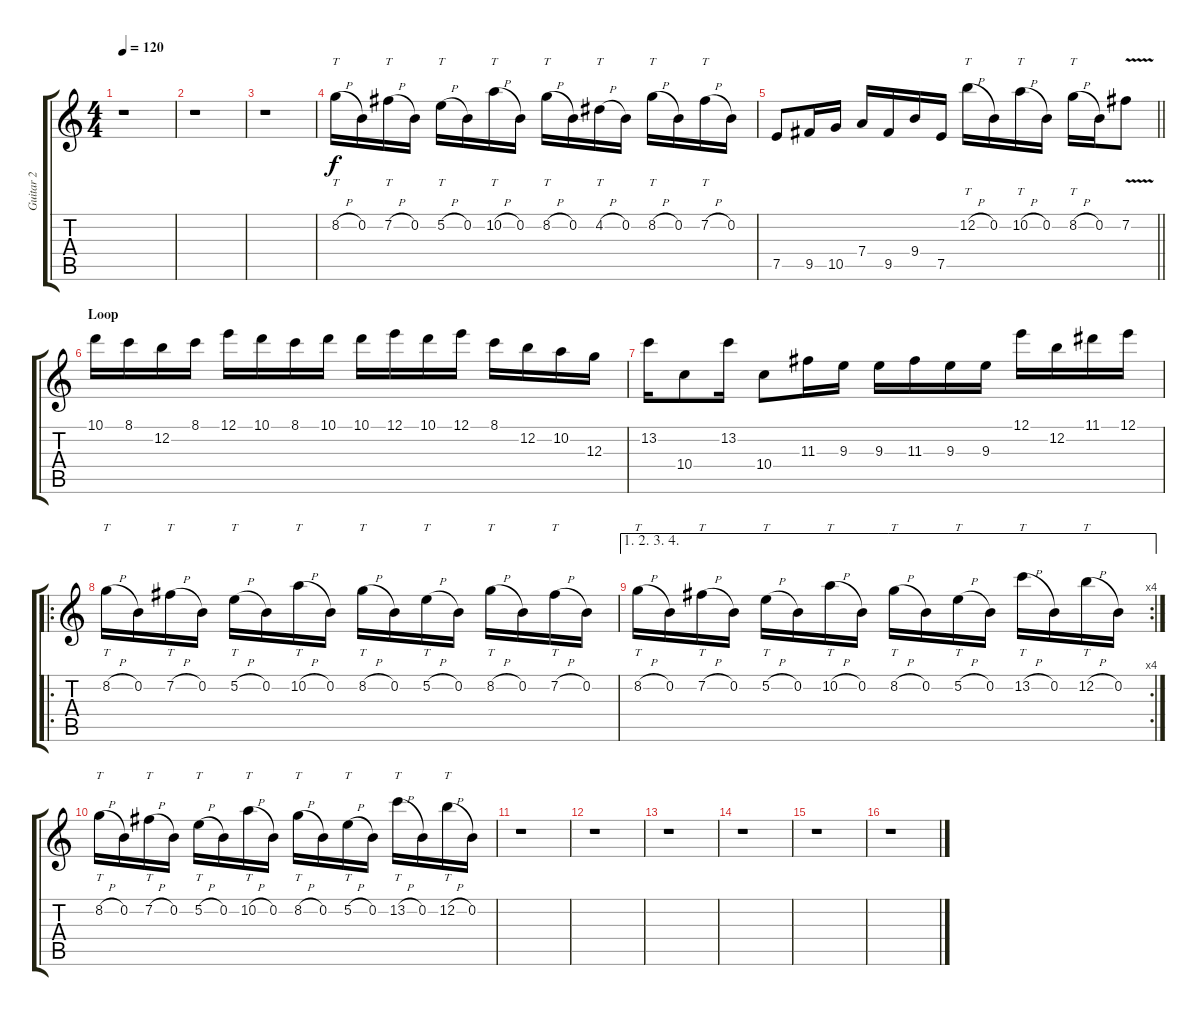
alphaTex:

\track ("Guitar 2" "Guitar 2") {instrument overdrivenguitar}
\staff {score tabs}
\tuning (E4 B3 G3 D3 A2 E2) {hide}
\ts (4 4)
\tempo 120
\clef g2
\ks c
r.1{dy f} |
r.1 |
r.1 |
8.2{h}.16{tt} 0.2.16 7.2{h}.16{tt} 0.2.16 5.2{h}.16{tt} 0.2.16 10.2{h}.16{tt} 0.2.16 8.2{h}.16{tt} 0.2.16 4.2{h}.16{tt} 0.2.16 8.2{h}.16{tt} 0.2.16 7.2{h}.16{tt} 0.2.16 |
\barLineRight lightlight
7.5.8 9.5.16 10.5.16 7.4.16 9.5.16 9.4.16 7.5.16 12.2{h}.16{tt} 0.2.16 10.2{h}.16{tt} 0.2.16 8.2{h}.16{tt} 0.2.16 7.2{v}.8 |
\section ("" "Loop")
10.1.16 8.1.16 12.2.16 8.1.16 12.1.16 10.1.16 8.1.16 10.1.16 10.1.16 12.1.16 10.1.16 12.1.16 8.1.16 12.2.16 10.2.16 12.3.16 |
13.2.16 10.4.8 13.2.16 10.4.8 11.3.16 9.3.16 9.3.16 11.3.16 9.3.16 9.3.16 12.1.16 12.2.16 11.1.16 12.1.16 |
\ro
8.2{h}.16{tt} 0.2.16 7.2{h}.16{tt} 0.2.16 5.2{h}.16{tt} 0.2.16 10.2{h}.16{tt} 0.2.16 8.2{h}.16{tt} 0.2.16 5.2{h}.16{tt} 0.2.16 8.2{h}.16{tt} 0.2.16 7.2{h}.16{tt} 0.2.16 |
\ae (1 2 3 4)
\rc 4
8.2{h}.16{tt} 0.2.16 7.2{h}.16{tt} 0.2.16 5.2{h}.16{tt} 0.2.16 10.2{h}.16{tt} 0.2.16 8.2{h}.16{tt} 0.2.16 5.2{h}.16{tt} 0.2.16 13.2{h}.16{tt} 0.2.16 12.2{h}.16{tt} 0.2.16 |
8.2{h}.16{tt} 0.2.16 7.2{h}.16{tt} 0.2.16 5.2{h}.16{tt} 0.2.16 10.2{h}.16{tt} 0.2.16 8.2{h}.16{tt} 0.2.16 5.2{h}.16{tt} 0.2.16 13.2{h}.16{tt} 0.2.16 12.2{h}.16{tt} 0.2.16 |
r.1 |
r.1 |
r.1 |
r.1 |
r.1 |
r.1
